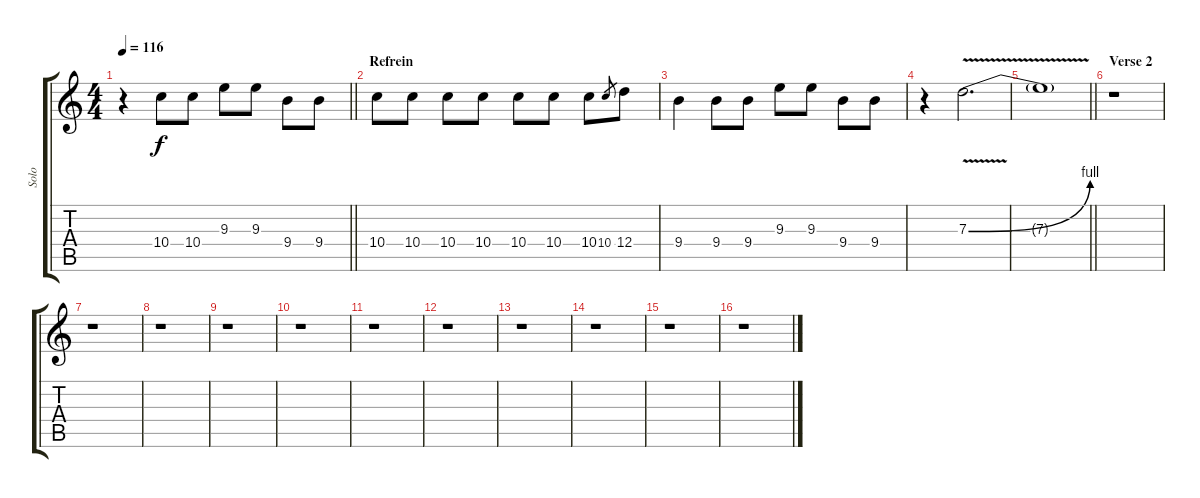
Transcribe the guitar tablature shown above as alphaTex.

\track ("Solo" "Solo") {instrument distortionguitar}
\staff {score tabs}
\tuning (E4 B3 G3 D3 A2 E2) {hide}
\ts (4 4)
\tempo 116
\clef g2
\barLineRight lightlight
\ks c
r.4{dy f} 10.4.8 10.4.8 9.3.8 9.3.8 9.4.8 9.4.8 |
\section ("" "Refrein")
10.4.8 10.4.8 10.4.8 10.4.8 10.4.8 10.4.8 10.4.8 10.4.8{gr} 12.4.8 |
9.4.4 9.4.8 9.4.8 9.3.8 9.3.8 9.4.8 9.4.8 |
r.4 7.3{be (bend 0 0 60 4) v}.2{d} |
\barLineRight lightlight
7.3{t}.1 |
\section ("" "Verse 2")
r.1 |
r.1 |
r.1 |
r.1 |
r.1 |
r.1 |
r.1 |
r.1 |
r.1 |
r.1 |
r.1
